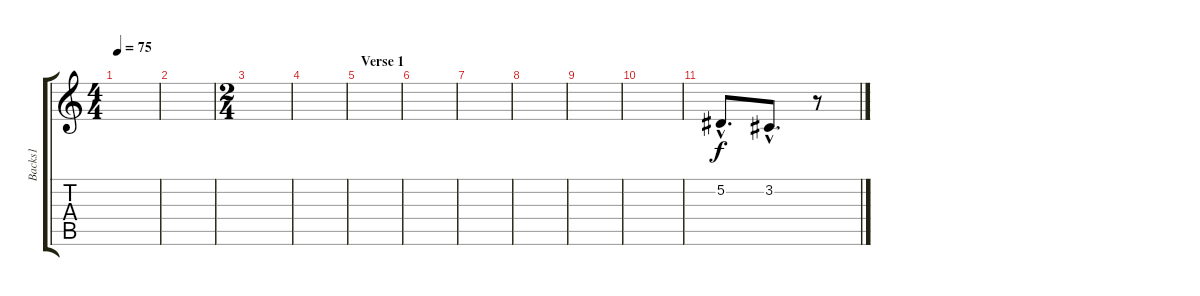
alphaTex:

\track ("Backs1" "Backs1") {instrument violin}
\staff {score tabs}
\tuning (Eb4 Bb3 Gb3 Db3 Ab2 Eb2) {hide}
\ts (4 4)
\tempo 75
\clef g2
\ks c
|
|
\ts (2 4)
|
|
\section ("" "Verse 1")
|
|
|
|
|
|
5.2{hac}.8{d} 3.2{hac}.8{d} r.8
